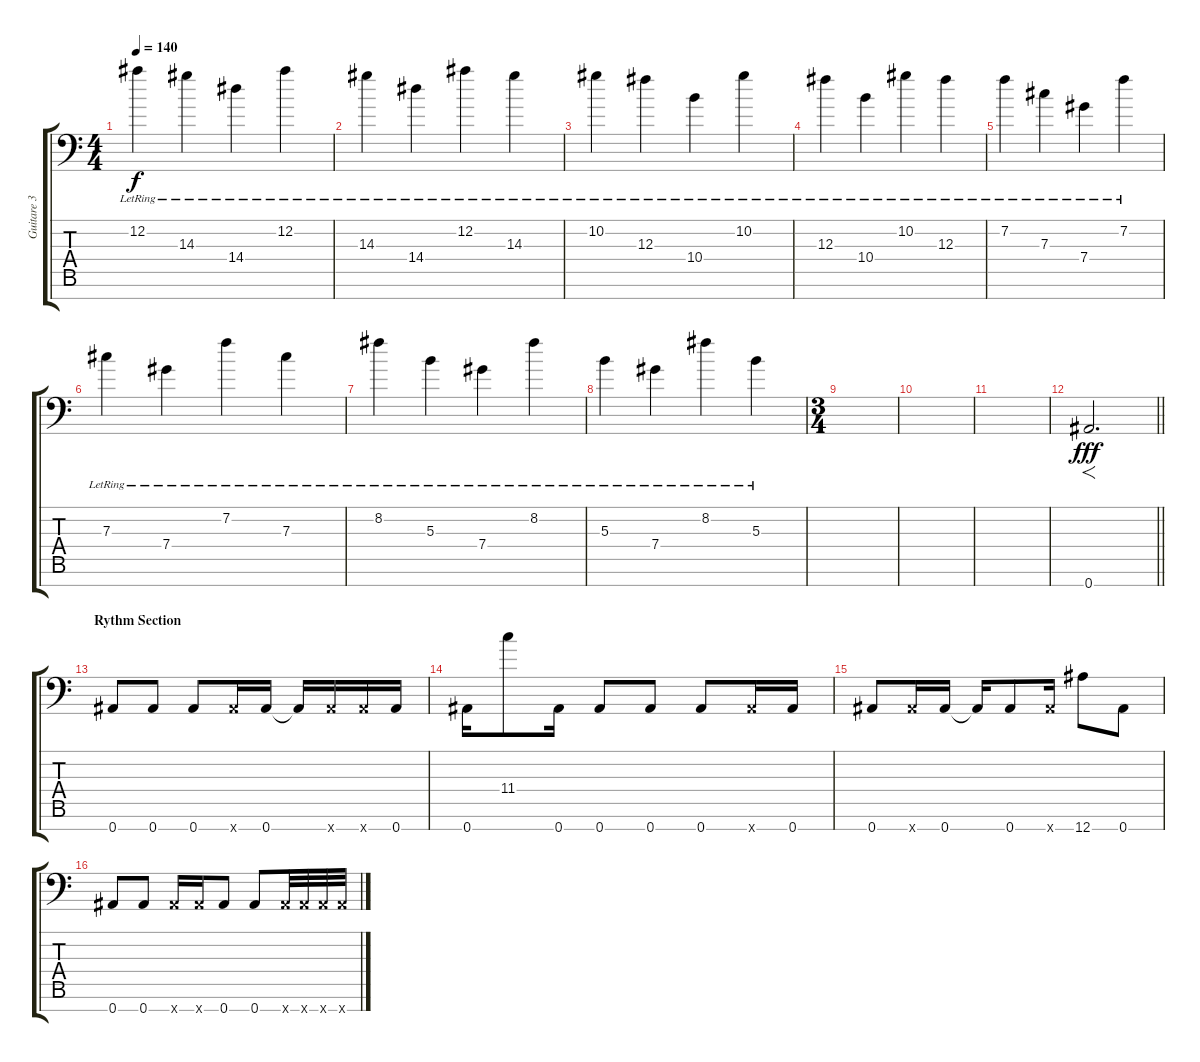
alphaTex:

\track ("Guitare 3" "Guitare 3") {instrument distortionguitar}
\staff {score tabs}
\tuning (Eb4 Bb3 Gb3 Db3 Ab2 Eb2 Bb1) {hide}
\ts (4 4)
\tempo 140
\clef f4
\ks c
12.2{lr}.4{dy f} 14.3{lr}.4 14.4{lr}.4 12.2{lr}.4 |
14.3{lr}.4 14.4{lr}.4 12.2{lr}.4 14.3{lr}.4 |
10.2{lr}.4 12.3{lr}.4 10.4{lr}.4 10.2{lr}.4 |
12.3{lr}.4 10.4{lr}.4 10.2{lr}.4 12.3{lr}.4 |
7.2{lr}.4 7.3{lr}.4 7.4{lr}.4 7.2{lr}.4 |
7.3{lr}.4 7.4{lr}.4 7.2{lr}.4 7.3{lr}.4 |
8.2{lr}.4 5.3{lr}.4 7.4{lr}.4 8.2{lr}.4 |
5.3{lr}.4 7.4{lr}.4 8.2{lr}.4 5.3{lr}.4 |
\ts (3 4)
|
|
|
\barLineRight lightlight
0.7.2{f d dy fff volume 13 balance 14 instrument distortionguitar} |
\section ("" "Rythm Section")
0.7.8 0.7.8 0.7.8 0.7{x}.16 0.7.16 0.7{t}.16 0.7{x}.16 0.7{x}.16 0.7.16 |
0.7.16 11.4.8 0.7.16 0.7.8 0.7.8 0.7.8 0.7{x}.16 0.7.16 |
0.7.8 0.7{x}.16 0.7.16 0.7{t}.16 0.7.8 0.7{x}.16 12.7.8 0.7.8 |
0.7.8 0.7.8 0.7{x}.16 0.7{x}.16 0.7.8 0.7.8 0.7{x}.32 0.7{x}.32 0.7{x}.32 0.7{x}.32
